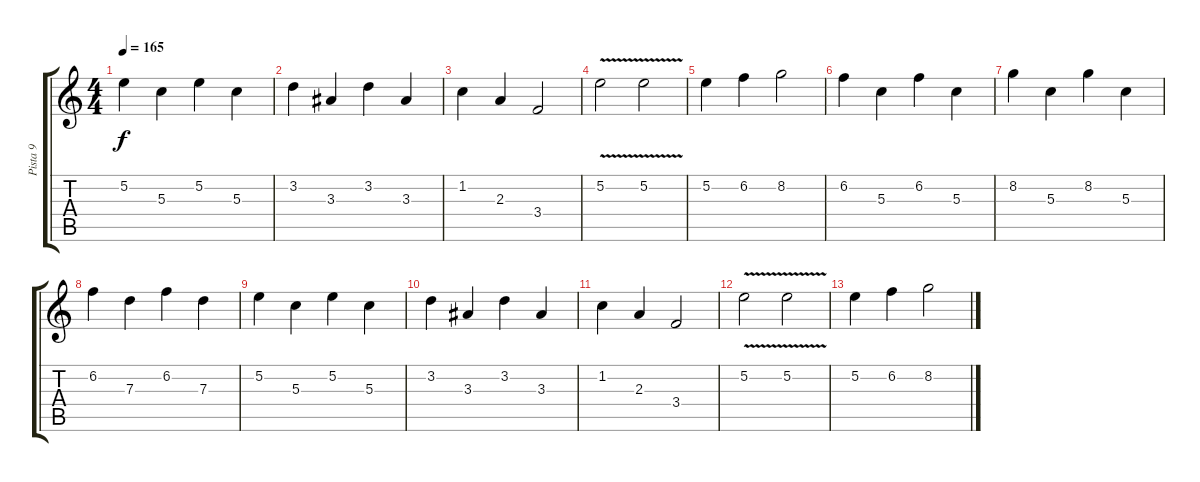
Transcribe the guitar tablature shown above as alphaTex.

\track ("Pista 9" "Pista 9") {instrument distortionguitar}
\staff {score tabs}
\tuning (E4 B3 G3 D3 A2 E2) {hide}
\ts (4 4)
\tempo 165
\clef g2
\ks c
5.2.4{dy f} 5.3.4 5.2.4 5.3.4 |
3.2.4 3.3.4 3.2.4 3.3.4 |
1.2.4 2.3.4 3.4.2 |
5.2{v}.2 5.2{v}.2 |
5.2.4 6.2.4 8.2.2 |
6.2.4 5.3.4 6.2.4 5.3.4 |
8.2.4 5.3.4 8.2.4 5.3.4 |
6.2.4 7.3.4 6.2.4 7.3.4 |
5.2.4 5.3.4 5.2.4 5.3.4 |
3.2.4 3.3.4 3.2.4 3.3.4 |
1.2.4 2.3.4 3.4.2 |
5.2{v}.2 5.2{v}.2 |
5.2.4 6.2.4 8.2.2
